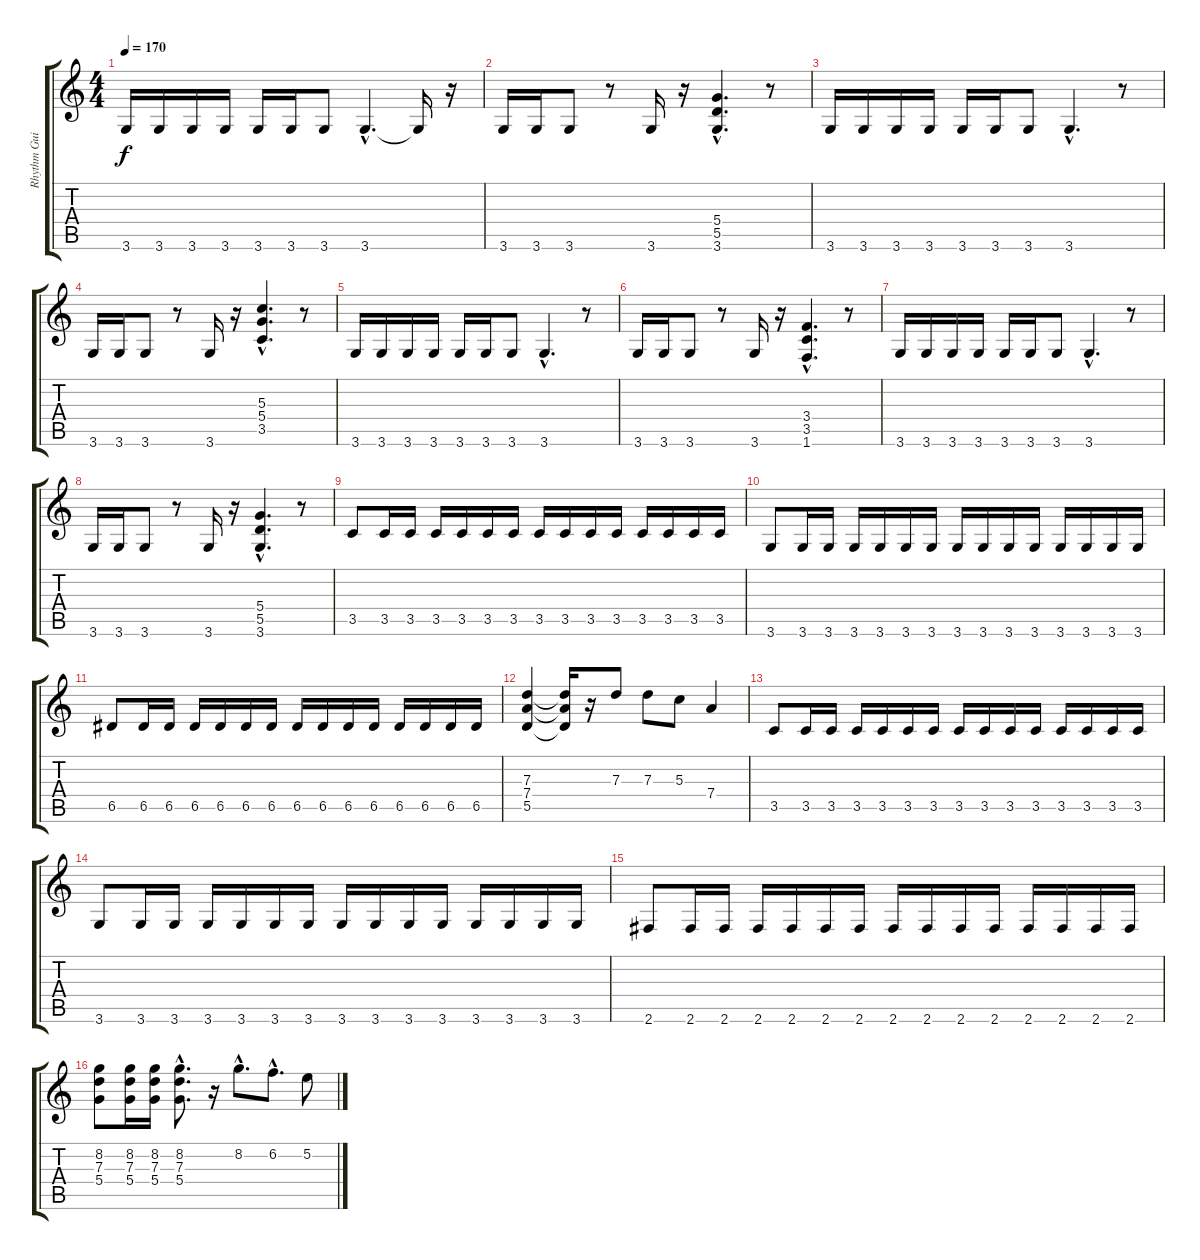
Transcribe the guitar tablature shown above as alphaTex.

\track ("Rhythm Guitar" "Rhythm Gui") {instrument distortionguitar}
\staff {score tabs}
\tuning (E4 B3 G3 D3 A2 E2) {hide}
\ts (4 4)
\tempo 170
\clef g2
\ks c
3.6.16{dy f} 3.6.16 3.6.16 3.6.16 3.6.16 3.6.16 3.6.8 3.6{hac}.4{d} 3.6{t}.16 r.16 |
3.6.16 3.6.16 3.6.8 r.8 3.6.16 r.16 (5.4{hac} 5.5{hac} 3.6{hac}).4{d} r.8 |
3.6.16 3.6.16 3.6.16 3.6.16 3.6.16 3.6.16 3.6.8 3.6{hac}.4{d} r.8 |
3.6.16 3.6.16 3.6.8 r.8 3.6.16 r.16 (5.3{hac} 5.4{hac} 3.5{hac}).4{d} r.8 |
3.6.16 3.6.16 3.6.16 3.6.16 3.6.16 3.6.16 3.6.8 3.6{hac}.4{d} r.8 |
3.6.16 3.6.16 3.6.8 r.8 3.6.16 r.16 (3.4{hac} 3.5{hac} 1.6{hac}).4{d} r.8 |
3.6.16 3.6.16 3.6.16 3.6.16 3.6.16 3.6.16 3.6.8 3.6{hac}.4{d} r.8 |
3.6.16 3.6.16 3.6.8 r.8 3.6.16 r.16 (5.4{hac} 5.5{hac} 3.6{hac}).4{d} r.8 |
3.5.8 3.5.16 3.5.16 3.5.16 3.5.16 3.5.16 3.5.16 3.5.16 3.5.16 3.5.16 3.5.16 3.5.16 3.5.16 3.5.16 3.5.16 |
3.6.8 3.6.16 3.6.16 3.6.16 3.6.16 3.6.16 3.6.16 3.6.16 3.6.16 3.6.16 3.6.16 3.6.16 3.6.16 3.6.16 3.6.16 |
6.5.8 6.5.16 6.5.16 6.5.16 6.5.16 6.5.16 6.5.16 6.5.16 6.5.16 6.5.16 6.5.16 6.5.16 6.5.16 6.5.16 6.5.16 |
(7.3 7.4 5.5).4 (7.3{t} 7.4{t} 5.5{t}).16 r.16 7.3.8 7.3.8 5.3.8 7.4.4 |
3.5.8 3.5.16 3.5.16 3.5.16 3.5.16 3.5.16 3.5.16 3.5.16 3.5.16 3.5.16 3.5.16 3.5.16 3.5.16 3.5.16 3.5.16 |
3.6.8 3.6.16 3.6.16 3.6.16 3.6.16 3.6.16 3.6.16 3.6.16 3.6.16 3.6.16 3.6.16 3.6.16 3.6.16 3.6.16 3.6.16 |
2.6.8 2.6.16 2.6.16 2.6.16 2.6.16 2.6.16 2.6.16 2.6.16 2.6.16 2.6.16 2.6.16 2.6.16 2.6.16 2.6.16 2.6.16 |
(8.2 7.3 5.4).8 (8.2 7.3 5.4).16 (8.2 7.3 5.4).16 (8.2{hac} 7.3{hac} 5.4{hac}).8{d} r.16 8.2{hac}.8{d} 6.2{hac}.8{d} 5.2.8
